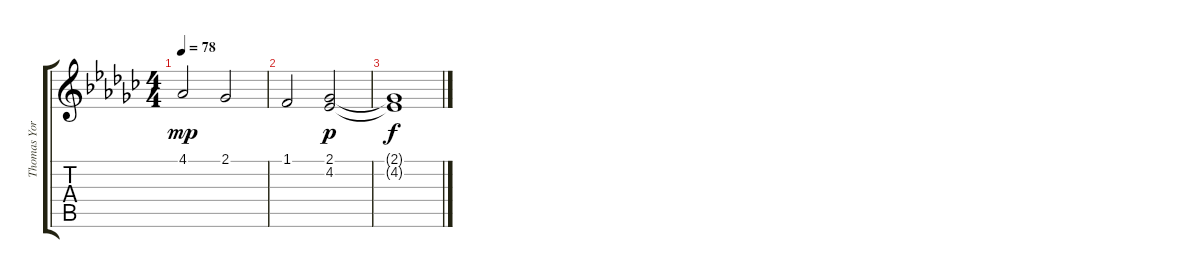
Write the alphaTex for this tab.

\track ("Thomas Yorke (chant)" "Thomas Yor") {instrument violin}
\staff {score tabs}
\tuning (E4 B3 G3 D3 A2 E2) {hide}
\ts (4 4)
\tempo 78
\clef g2
\ks gb
4.1.2{dy mp} 2.1.2 |
1.1.2 (2.1 4.2).2{dy p} |
(2.1{t} 4.2{t}).1{dy f}
